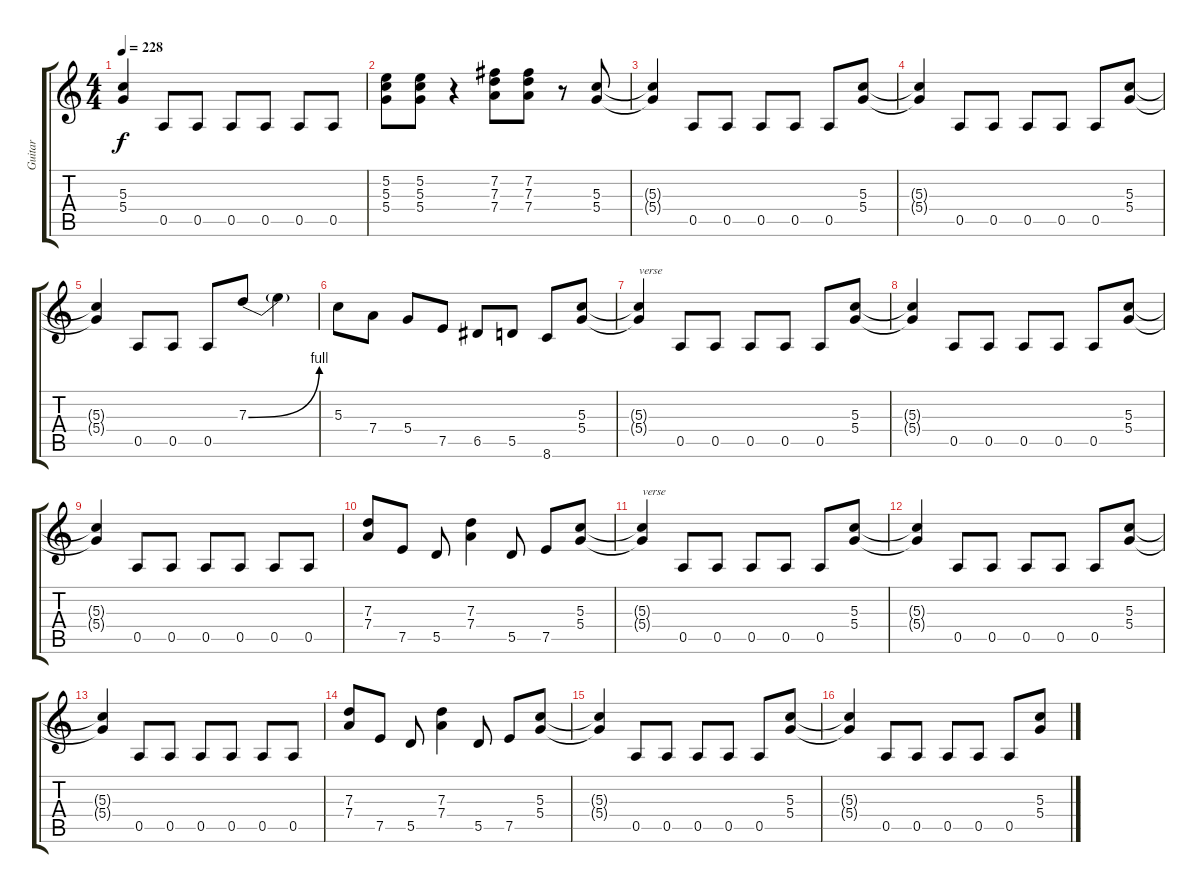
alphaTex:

\track ("Guitar" "Guitar") {instrument distortionguitar}
\staff {score tabs}
\tuning (E4 B3 G3 D3 A2 E2) {hide}
\ts (4 4)
\tempo 228
\clef g2
\ks c
(5.3{t} 5.4{t}).4{dy f} 0.5.8 0.5.8 0.5.8 0.5.8 0.5.8 0.5.8 |
(5.2 5.3 5.4).8 (5.2 5.3 5.4).8 r.4 (7.2 7.3 7.4).8 (7.2 7.3 7.4).8 r.8 (5.3 5.4).8 |
(5.3{t} 5.4{t}).4 0.5.8 0.5.8 0.5.8 0.5.8 0.5.8 (5.3 5.4).8 |
(5.3{t} 5.4{t}).4 0.5.8 0.5.8 0.5.8 0.5.8 0.5.8 (5.3 5.4).8 |
(5.3{t} 5.4{t}).4 0.5.8 0.5.8 0.5.8 7.3{be (bend 0 0 60 4)}.8 7.3{t}.4 |
5.3.8 7.4.8 5.4.8 7.5.8 6.5.8 5.5.8 8.6.8 (5.3 5.4).8 |
(5.3{t} 5.4{t}).4{txt "verse"} 0.5.8 0.5.8 0.5.8 0.5.8 0.5.8 (5.3 5.4).8 |
(5.3{t} 5.4{t}).4 0.5.8 0.5.8 0.5.8 0.5.8 0.5.8 (5.3 5.4).8 |
(5.3{t} 5.4{t}).4 0.5.8 0.5.8 0.5.8 0.5.8 0.5.8 0.5.8 |
(7.3 7.4).8 7.5.8 5.5.8 (7.3 7.4).4 5.5.8 7.5.8 (5.3 5.4).8 |
(5.3{t} 5.4{t}).4{txt "verse"} 0.5.8 0.5.8 0.5.8 0.5.8 0.5.8 (5.3 5.4).8 |
(5.3{t} 5.4{t}).4 0.5.8 0.5.8 0.5.8 0.5.8 0.5.8 (5.3 5.4).8 |
(5.3{t} 5.4{t}).4 0.5.8 0.5.8 0.5.8 0.5.8 0.5.8 0.5.8 |
(7.3 7.4).8 7.5.8 5.5.8 (7.3 7.4).4 5.5.8 7.5.8 (5.3 5.4).8 |
(5.3{t} 5.4{t}).4 0.5.8 0.5.8 0.5.8 0.5.8 0.5.8 (5.3 5.4).8 |
(5.3{t} 5.4{t}).4 0.5.8 0.5.8 0.5.8 0.5.8 0.5.8 (5.3 5.4).8
